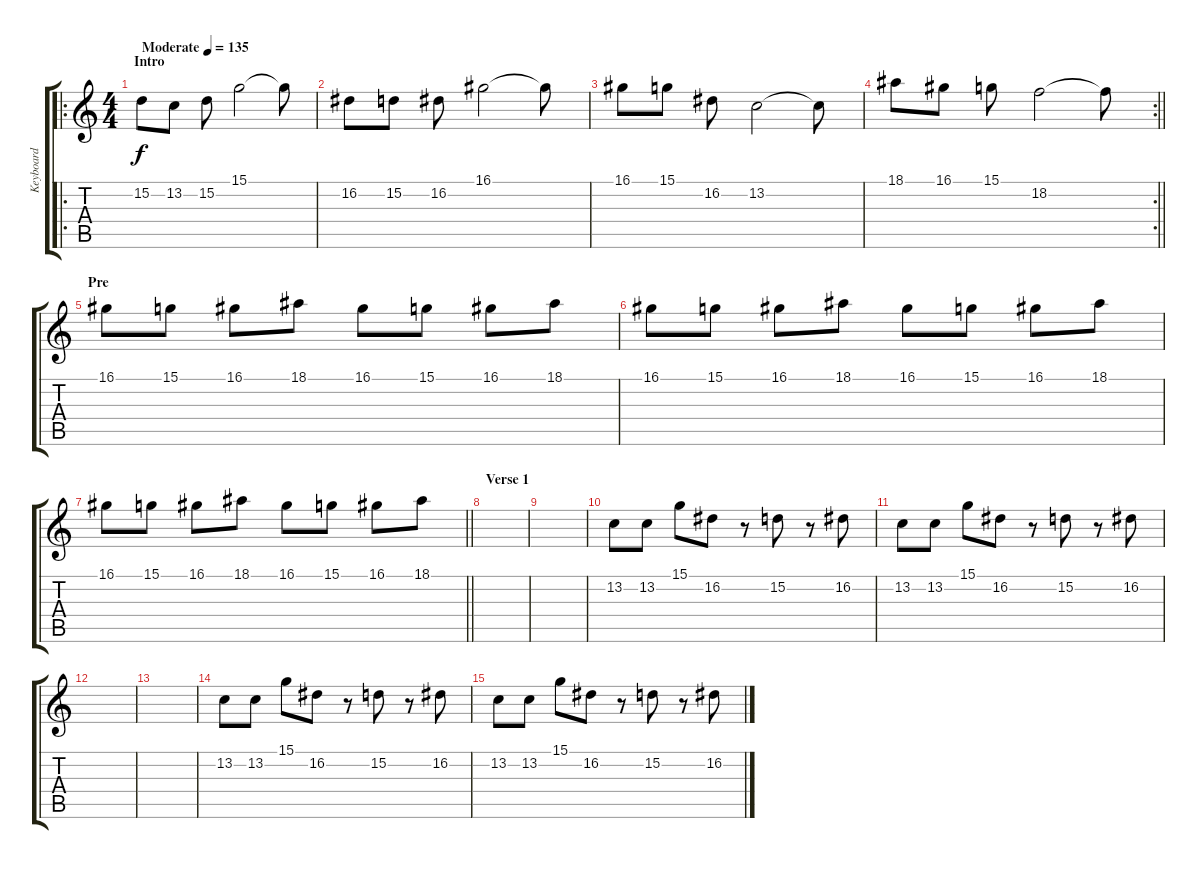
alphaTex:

\track ("Keyboard" "Keyboard") {instrument lead1square}
\staff {score tabs}
\tuning (E4 B3 G3 D3 A2 E2) {hide}
\ro
\ts (4 4)
\section ("" "Intro")
\tempo (135 "Moderate")
\clef g2
\ks c
15.2.8{dy f instrument lead1square} 13.2.8 15.2.8 15.1.2 15.1{t}.8 |
16.2.8 15.2.8 16.2.8 16.1.2 16.1{t}.8 |
16.1.8 15.1.8 16.2.8 13.2.2 13.2{t}.8 |
\rc 2
\barLineRight lightlight
18.1.8 16.1.8 15.1.8 18.2.2 18.2{t}.8 |
\section ("" "Pre")
16.1.8 15.1.8 16.1.8 18.1.8 16.1.8 15.1.8 16.1.8 18.1.8 |
16.1.8 15.1.8 16.1.8 18.1.8 16.1.8 15.1.8 16.1.8 18.1.8 |
\barLineRight lightlight
16.1.8 15.1.8 16.1.8 18.1.8 16.1.8 15.1.8 16.1.8 18.1.8 |
\section ("" "Verse 1")
|
|
13.2.8 13.2.8 15.1.8 16.2.8 r.8 15.2.8 r.8 16.2.8 |
13.2.8 13.2.8 15.1.8 16.2.8 r.8 15.2.8 r.8 16.2.8 |
|
|
13.2.8 13.2.8 15.1.8 16.2.8 r.8 15.2.8 r.8 16.2.8 |
13.2.8 13.2.8 15.1.8 16.2.8 r.8 15.2.8 r.8 16.2.8
